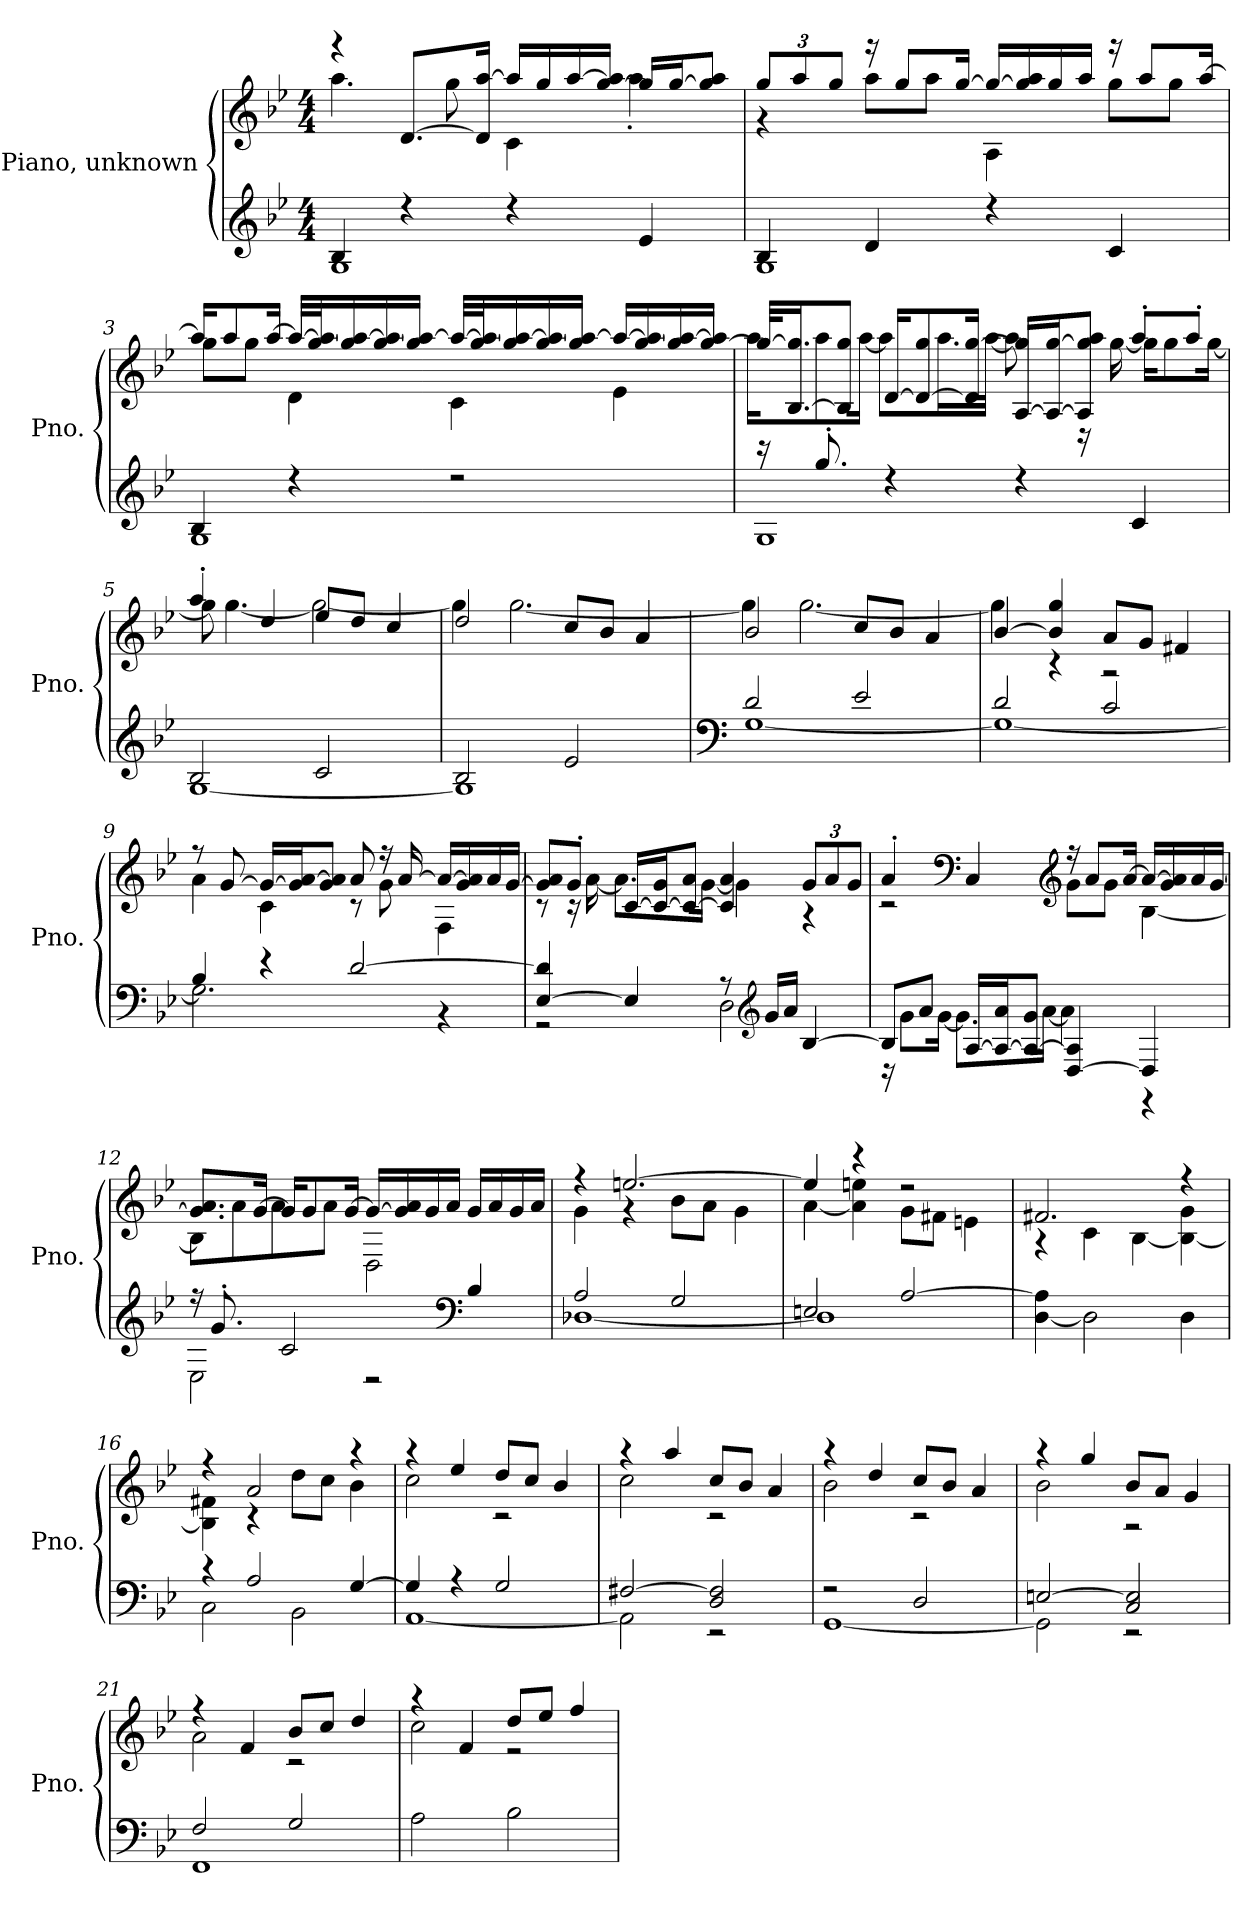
**kern	**kern
*part1	*part1
*staff2	*staff1
*I"Piano, unknown	*
*I'Pno.	*
*clefG2	*clefG2
*k[b-e-]	*k[b-e-]
*M4/4	*M4/4
*MM138	*MM138
=1	=1
*^	*^
4B-/	1G	4r	4.aa\
4r	.	[8.d/L	.
.	.	.	8gg\
.	.	16d/] [16aa/Jk	.
4r	.	16aa/LL]	4c\
.	.	16gg/	.
.	.	[16aa/	.
.	.	[16gg/ 16aa/]JJ	.
4e-/	.	16gg/LL]	4aa'\
.	.	[16gg/J	.
.	.	8gg/] 8aa/J	.
=2	=2	=2	=2
*	*	*Xbrackettup	*
4B-/	1G	12gg/L	4r
.	.	12aa/	.
.	.	12gg/J	.
4d/	.	16r	8aa\L
.	.	8gg/L	.
.	.	.	8aa\J
.	.	[16gg/Jk	.
4r	.	16gg/LL_	4A\
.	.	16gg/] 16aa/	.
.	.	16gg/	.
.	.	16aa/JJ	.
4c/	.	16r	8gg\L
.	.	8aa/L	.
.	.	.	8gg\J
.	.	[16aa/Jk	.
!!LO:LB:g=z	!!
=3	=3	=3	=3
4B-/	1G	16aa/KL]	8gg\L
.	.	8aa/	.
.	.	.	8gg\J
.	.	[16aa/Jk	.
4r	.	32aa/LLL_	4d\
.	.	[32gg/ 32aa/]J	.
.	.	16gg/] [16aa/	.
.	.	[16gg/ 16aa/]	.
.	.	16gg/] [16aa/JJ	.
2r	.	32aa/LLL_	4c\
.	.	[32gg/ 32aa/]J	.
.	.	16gg/] [16aa/	.
.	.	[16gg/ 16aa/]	.
.	.	16gg/] [16aa/JJ	.
.	.	16aa/LL_	4e-\
.	.	[16gg/ 16aa/]	.
.	.	16gg/] [16aa/	.
.	.	[16gg/ 16aa/]JJ	.
!!LO:LB:g=z	!!
=4	=4	=4	=4
16r	1G	32gg/KLL_	16aa\KL
.	.	[16.B-/ 16.gg/]J	.
8.gg'/	.	.	8aa\
.	.	8B-/] 8gg/J	.
.	.	.	[16aa\Jk
4r	.	[16d/KL	8aa\L]
.	.	8d/_ 8gg/	.
.	.	.	16.aa\L
.	.	16d/] [16gg/Jk	.
.	.	.	[32aa\JJk
4r	.	[16A/ 16gg/]LL	8aa\]
.	.	16A/_ [16gg/J	.
.	.	8A/] 8gg/] 8aa/J	16r
.	.	.	[16gg\
4c/	.	8aa'/L	16gg\KL]
.	.	.	8gg\
.	.	8aa'/J	.
.	.	.	[16gg\Jk
=5	=5	=5	=5
2B-/	[1G	4aa'/	8gg\]
.	.	.	[4.gg\
.	.	4dd/	.
2c/	.	8ee-/L	2gg\_
.	.	8dd/J	.
.	.	4cc/	.
=6	=6	=6	=6
2B-/	1G]	2dd/	4gg\]
.	.	.	[2.gg\
2e-/	.	8cc/L	.
.	.	8b-/J	.
.	.	4a/	.
!!LO:LB:g=z	!!
=7	=7	=7	=7
*clefF4	*	*	*
2d/	[1G	2b-/	4gg\]
.	.	.	[2.gg\
2e-/	.	8cc/L	.
.	.	8b-/J	.
.	.	4a/	.
=8	=8	=8	=8
2d/	1G_	[4b-/	4gg\]
.	.	4b-/] 4gg/	4r
2c/	.	8a/L	2r
.	.	8g/J	.
.	.	4f#X/	.
=9	=9	=9	=9
4B-/	2.G\]	8r	4a\
.	.	[8g/	.
4r	.	16g/LL_	4c\
.	.	16g/] [16a/J	.
.	.	8g/ 8a/]J	.
[2d/	.	8a/	8r
.	.	16r	8g\
.	.	[16a/	.
.	4r	16a/LL_	4F\
.	.	16g/ 16a/]	.
.	.	16a/	.
.	.	[16g/JJ	.
!!LO:LB:g=z	!!
=10	=10	=10	=10
[4E-/ 4d/]	2r	8g/] 8a/L	8r
.	.	8g'/J	16r
.	.	.	[16a\
4E-/]	.	[16c/LL	8.a\L]
.	.	16c/_ 16g/J	.
.	.	8c/_ 8a/J	.
.	.	.	[16g\Jk
8r	2D\	4c/] 4a/	4g\]
*clefG2	*	*	*
16g/LL	.	.	.
16a/JJ	.	.	.
[4B-/	.	12g/L	4r
.	.	12a/	.
.	.	12g/J	.
=11	=11	=11	=11
8B-/L]	16r	4a'/	2r
.	8g\L	.	.
8a/J	.	.	.
.	[16g\Jk	.	.
*	*	*clefF4	*
[16A/LL	8.g\L]	4C/	.
16A/_ 16a/J	.	.	.
8A/_ 8g/J	.	.	.
.	[16a\Jk	.	.
*	*	*clefG2	*
[4D/ 4A/]	4a\]	16r	8g\L
.	.	8a/L	.
.	.	.	8g\J
.	.	[16a/Jk	.
4D/]	4r	16a/LL_	[4B-\
.	.	16g/ 16a/]	.
.	.	16a/	.
.	.	[16g/JJ	.
!!LO:LB:g=z	!!
=12	=12	=12	=12
16r	2E-\	8.g/] 8.a/L	8B-\L]
8.g'/	.	.	.
.	.	.	8a\
.	.	[16g/Jk	.
2c/	.	16g/KL]	8a\
.	.	8g/	.
.	.	.	8a\J
.	.	[16g/Jk	.
.	2r	16g/LL_	2D\
.	.	16g/] 16a/	.
.	.	16g/	.
.	.	16a/JJ	.
*clefF4	*	*	*
4B-/	.	16g/LL	.
.	.	16a/	.
.	.	16g/	.
.	.	16a/JJ	.
=13	=13	=13	=13
2A/	[1D-X	4r	4g\
.	.	[2.een/	4r
2G/	.	.	8b-\L
.	.	.	8a\J
.	.	.	4g\
=14	=14	=14	=14
2En/	1D-]	4ee/]	[4a\
.	.	4r	4a\] 4een\
[2A/	.	2r	8g\L
.	.	.	8f#X\J
.	.	.	4en\
*v	*v	*	*
=15	=15	=15
[4D\ 4A\]	2.f#X/	4r
2D\]	.	4c\
.	.	[4B-\
4D\	4r	4B-\_ 4g\
!!LO:PB:g=z	!!
=16	=16	=16
*^	*	*
4r	2C\	4r	4B-\] 4f#X\
2A/	.	2a/	4r
.	2BB-\	.	8dd\L
.	.	.	8cc\J
[4G/	.	4r	4b-\
=17	=17	=17	=17
4G/]	[1AA	4r	2cc\
4r	.	4ee-/	.
2G/	.	8dd/L	2r
.	.	8cc/J	.
.	.	4b-/	.
=18	=18	=18	=18
[2F#X/	2AA\]	4r	2cc\
.	.	4aa/	.
2D/ 2F#/]	2r	8cc/L	2r
.	.	8b-/J	.
.	.	4a/	.
=19	=19	=19	=19
2r	[1GG	4r	2b-\
.	.	4dd/	.
2D/	.	8cc/L	2r
.	.	8b-/J	.
.	.	4a/	.
=20	=20	=20	=20
[2En/	2GG\]	4r	2b-\
.	.	4gg/	.
2C/ 2E/]	2r	8b-/L	2r
.	.	8a/J	.
.	.	4g/	.
=21	=21	=21	=21
2F/	1FF	4r	2a\
.	.	4f/	.
2G/	.	8b-/L	2r
.	.	8cc/J	.
.	.	4dd/	.
*v	*v	*	*
=22	=22	=22
2A\	4r	2cc\
.	4f/	.
2B-\	8dd/L	2r
.	8ee-/J	.
.	4ff/	.
*	*v	*v
=	=
*-	*-
